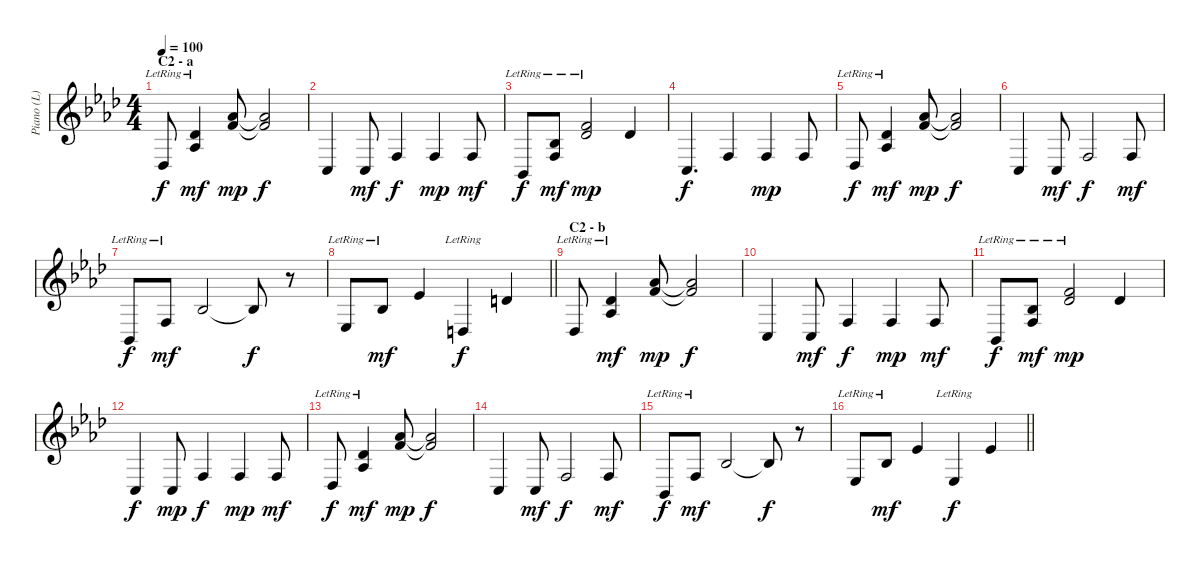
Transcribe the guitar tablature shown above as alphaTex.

\track ("Piano (L)" "Piano (L)") {instrument acousticgrandpiano}
\staff {score}
\tuning (E4 B3 G3 D3 A2 E2 B1) {hide}
\ts (4 4)
\section ("" "C2 - a")
\tempo 100
\clef g2
\ks ab
4.5{lr}.8{dy f} (2.2{lr} 1.3{lr}).4{dy mf} (4.1 6.2).8{dy mp} (4.1{t} 6.2{t}).2{dy f} |
3.5.4 3.5.8{dy mf} 3.4.4{dy f} 3.4.4{dy mp} 3.4.8{dy mf} |
1.5{lr}.8{dy f} (3.3{lr} 3.4{lr}).8{dy mf} (1.1 2.2{lr}).2{dy mp} 2.2.4 |
3.5.4{d dy f} 3.4.4 3.4.4{dy mp} 3.4.8 |
4.5{lr}.8{dy f} (2.2{lr} 1.3{lr}).4{dy mf} (4.1 6.2).8{dy mp} (4.1{t} 6.2{t}).2{dy f} |
3.5.4 3.5.8{dy mf} 3.4.2{dy f} 3.4.8{dy mf} |
1.5{lr}.8{dy f} 3.4{lr}.8{dy mf} 3.3.2 3.3{t}.8{dy f} r.8 |
\barLineRight lightlight
1.4{lr}.8 3.3{lr}.8{dy mf} 4.2.4 0.4{lr}.4{dy f} 3.2.4 |
\section ("" "C2 - b")
4.5{lr}.8 (2.2{lr} 1.3{lr}).4{dy mf} (4.1 6.2).8{dy mp} (4.1{t} 6.2{t}).2{dy f} |
3.5.4 3.5.8{dy mf} 3.4.4{dy f} 3.4.4{dy mp} 3.4.8{dy mf} |
1.5{lr}.8{dy f} (3.3{lr} 3.4{lr}).8{dy mf} (1.1 2.2{lr}).2{dy mp} 2.2.4 |
3.5.4{dy f} 3.5.8{dy mp} 3.4.4{dy f} 3.4.4{dy mp} 3.4.8{dy mf} |
4.5{lr}.8{dy f} (2.2{lr} 1.3{lr}).4{dy mf} (4.1 6.2).8{dy mp} (4.1{t} 6.2{t}).2{dy f} |
3.5.4 3.5.8{dy mf} 3.4.2{dy f} 3.4.8{dy mf} |
1.5{lr}.8{dy f} 3.4{lr}.8{dy mf} 3.3.2 3.3{t}.8{dy f} r.8 |
\barLineRight lightlight
1.4{lr}.8 3.3{lr}.8{dy mf} 4.2.4 1.4{lr}.4{dy f} 4.2.4
